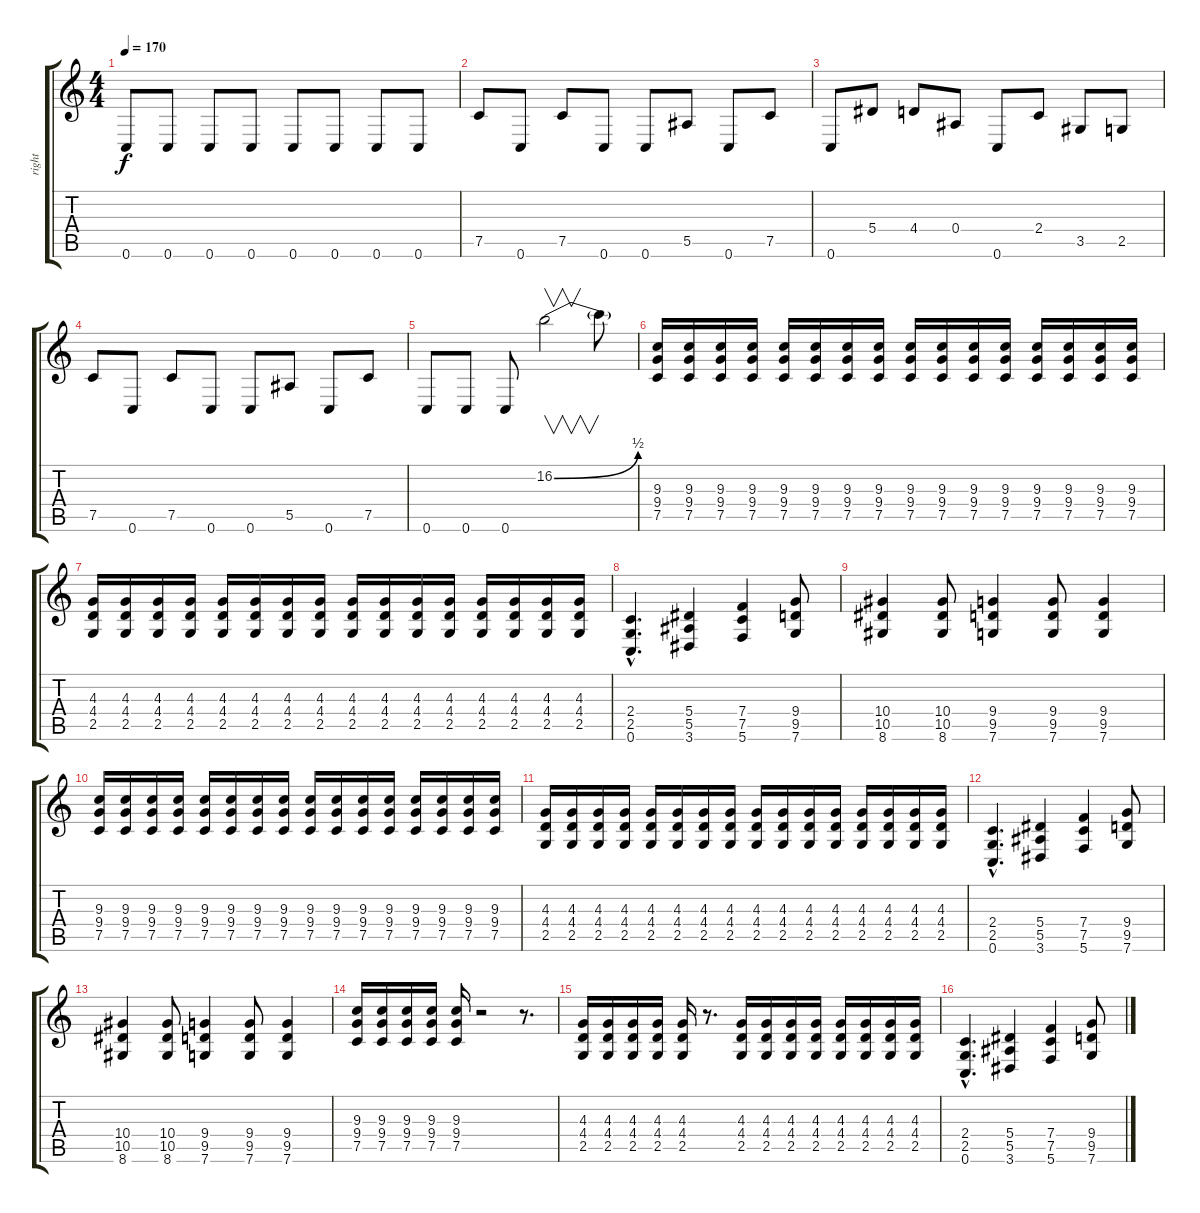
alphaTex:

\track ("right" "right") {instrument overdrivenguitar}
\staff {score tabs}
\tuning (C4 G3 Eb3 Bb2 F2 C2) {hide}
\ts (4 4)
\tempo 170
\clef g2
\ks c
0.6.8{dy f} 0.6.8 0.6.8 0.6.8 0.6.8 0.6.8 0.6.8 0.6.8 |
7.5.8 0.6.8 7.5.8 0.6.8 0.6.8 5.5.8 0.6.8 7.5.8 |
0.6.8 5.4.8 4.4.8 0.4.8 0.6.8 2.4.8 3.5.8 2.5.8 |
7.5.8 0.6.8 7.5.8 0.6.8 0.6.8 5.5.8 0.6.8 7.5.8 |
0.6.8 0.6.8 0.6.8 16.2{be (bend 0 0 60 2)}.2{v} 16.2{t}.8 |
(9.3 9.4 7.5).16 (9.3 9.4 7.5).16 (9.3 9.4 7.5).16 (9.3 9.4 7.5).16 (9.3 9.4 7.5).16 (9.3 9.4 7.5).16 (9.3 9.4 7.5).16 (9.3 9.4 7.5).16 (9.3 9.4 7.5).16 (9.3 9.4 7.5).16 (9.3 9.4 7.5).16 (9.3 9.4 7.5).16 (9.3 9.4 7.5).16 (9.3 9.4 7.5).16 (9.3 9.4 7.5).16 (9.3 9.4 7.5).16 |
(4.3 4.4 2.5).16 (4.3 4.4 2.5).16 (4.3 4.4 2.5).16 (4.3 4.4 2.5).16 (4.3 4.4 2.5).16 (4.3 4.4 2.5).16 (4.3 4.4 2.5).16 (4.3 4.4 2.5).16 (4.3 4.4 2.5).16 (4.3 4.4 2.5).16 (4.3 4.4 2.5).16 (4.3 4.4 2.5).16 (4.3 4.4 2.5).16 (4.3 4.4 2.5).16 (4.3 4.4 2.5).16 (4.3 4.4 2.5).16 |
(2.4{hac} 2.5{hac} 0.6{hac}).4{d} (5.4 5.5 3.6).4 (7.4 7.5 5.6).4 (9.4 9.5 7.6).8 |
(10.4 10.5 8.6).4 (10.4 10.5 8.6).8 (9.4 9.5 7.6).4 (9.4 9.5 7.6).8 (9.4 9.5 7.6).4 |
(9.3 9.4 7.5).16 (9.3 9.4 7.5).16 (9.3 9.4 7.5).16 (9.3 9.4 7.5).16 (9.3 9.4 7.5).16 (9.3 9.4 7.5).16 (9.3 9.4 7.5).16 (9.3 9.4 7.5).16 (9.3 9.4 7.5).16 (9.3 9.4 7.5).16 (9.3 9.4 7.5).16 (9.3 9.4 7.5).16 (9.3 9.4 7.5).16 (9.3 9.4 7.5).16 (9.3 9.4 7.5).16 (9.3 9.4 7.5).16 |
(4.3 4.4 2.5).16 (4.3 4.4 2.5).16 (4.3 4.4 2.5).16 (4.3 4.4 2.5).16 (4.3 4.4 2.5).16 (4.3 4.4 2.5).16 (4.3 4.4 2.5).16 (4.3 4.4 2.5).16 (4.3 4.4 2.5).16 (4.3 4.4 2.5).16 (4.3 4.4 2.5).16 (4.3 4.4 2.5).16 (4.3 4.4 2.5).16 (4.3 4.4 2.5).16 (4.3 4.4 2.5).16 (4.3 4.4 2.5).16 |
(2.4{hac} 2.5{hac} 0.6{hac}).4{d} (5.4 5.5 3.6).4 (7.4 7.5 5.6).4 (9.4 9.5 7.6).8 |
(10.4 10.5 8.6).4 (10.4 10.5 8.6).8 (9.4 9.5 7.6).4 (9.4 9.5 7.6).8 (9.4 9.5 7.6).4 |
(9.3 9.4 7.5).16 (9.3 9.4 7.5).16 (9.3 9.4 7.5).16 (9.3 9.4 7.5).16 (9.3 9.4 7.5).16 r.2 r.8{d} |
(4.3 4.4 2.5).16 (4.3 4.4 2.5).16 (4.3 4.4 2.5).16 (4.3 4.4 2.5).16 (4.3 4.4 2.5).16 r.8{d} (4.3 4.4 2.5).16 (4.3 4.4 2.5).16 (4.3 4.4 2.5).16 (4.3 4.4 2.5).16 (4.3 4.4 2.5).16 (4.3 4.4 2.5).16 (4.3 4.4 2.5).16 (4.3 4.4 2.5).16 |
(2.4{hac} 2.5{hac} 0.6{hac}).4{d} (5.4 5.5 3.6).4 (7.4 7.5 5.6).4 (9.4 9.5 7.6).8
